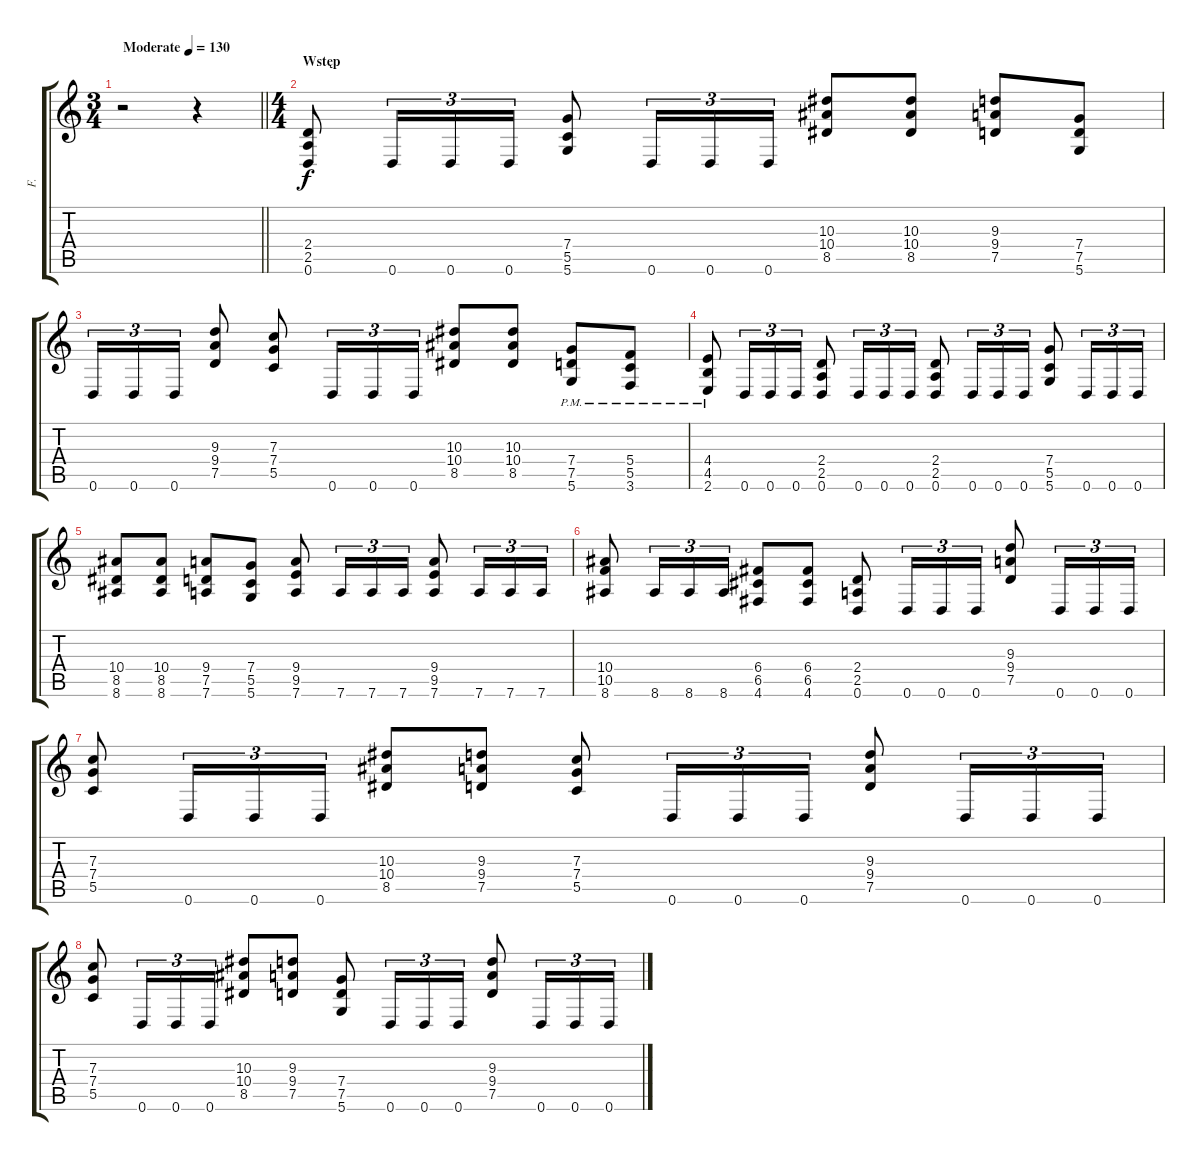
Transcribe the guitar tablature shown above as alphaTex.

\track ("F." "F.") {instrument distortionguitar}
\staff {score tabs}
\tuning (D4 A3 F3 C3 G2 D2) {hide}
\ts (3 4)
\tempo (130 "Moderate")
\clef g2
\barLineRight lightlight
\ks c
r.2{dy f instrument distortionguitar} r.4 |
\ts (4 4)
\section ("" "Wstęp")
(2.4 2.5 0.6).8 0.6.16{tu (3 2)} 0.6.16{tu (3 2)} 0.6.16{tu (3 2)} (7.4 5.5 5.6).8 0.6.16{tu (3 2)} 0.6.16{tu (3 2)} 0.6.16{tu (3 2)} (10.3 10.4 8.5).8 (10.3 10.4 8.5).8 (9.3 9.4 7.5).8 (7.4 7.5 5.6).8 |
0.6.16{tu (3 2)} 0.6.16{tu (3 2)} 0.6.16{tu (3 2)} (9.3 9.4 7.5).8 (7.3 7.4 5.5).8 0.6.16{tu (3 2)} 0.6.16{tu (3 2)} 0.6.16{tu (3 2)} (10.3 10.4 8.5).8 (10.3 10.4 8.5).8 (7.4{pm} 7.5{pm} 5.6{pm}).8 (5.4{pm} 5.5{pm} 3.6{pm}).8 |
(4.4{pm} 4.5{pm} 2.6{pm}).8 0.6.16{tu (3 2)} 0.6.16{tu (3 2)} 0.6.16{tu (3 2)} (2.4 2.5 0.6).8 0.6.16{tu (3 2)} 0.6.16{tu (3 2)} 0.6.16{tu (3 2)} (2.4 2.5 0.6).8 0.6.16{tu (3 2)} 0.6.16{tu (3 2)} 0.6.16{tu (3 2)} (7.4 5.5 5.6).8 0.6.16{tu (3 2)} 0.6.16{tu (3 2)} 0.6.16{tu (3 2)} |
(10.4 8.5 8.6).8 (10.4 8.5 8.6).8 (9.4 7.5 7.6).8 (7.4 5.5 5.6).8 (9.4 9.5 7.6).8 7.6.16{tu (3 2)} 7.6.16{tu (3 2)} 7.6.16{tu (3 2)} (9.4 9.5 7.6).8 7.6.16{tu (3 2)} 7.6.16{tu (3 2)} 7.6.16{tu (3 2)} |
(10.4 10.5 8.6).8 8.6.16{tu (3 2)} 8.6.16{tu (3 2)} 8.6.16{tu (3 2)} (6.4 6.5 4.6).8 (6.4 6.5 4.6).8 (2.4 2.5 0.6).8 0.6.16{tu (3 2)} 0.6.16{tu (3 2)} 0.6.16{tu (3 2)} (9.3 9.4 7.5).8 0.6.16{tu (3 2)} 0.6.16{tu (3 2)} 0.6.16{tu (3 2)} |
(7.3 7.4 5.5).8 0.6.16{tu (3 2)} 0.6.16{tu (3 2)} 0.6.16{tu (3 2)} (10.3 10.4 8.5).8 (9.3 9.4 7.5).8 (7.3 7.4 5.5).8 0.6.16{tu (3 2)} 0.6.16{tu (3 2)} 0.6.16{tu (3 2)} (9.3 9.4 7.5).8 0.6.16{tu (3 2)} 0.6.16{tu (3 2)} 0.6.16{tu (3 2)} |
(7.3 7.4 5.5).8 0.6.16{tu (3 2)} 0.6.16{tu (3 2)} 0.6.16{tu (3 2)} (10.3 10.4 8.5).8 (9.3 9.4 7.5).8 (7.4 7.5 5.6).8 0.6.16{tu (3 2)} 0.6.16{tu (3 2)} 0.6.16{tu (3 2)} (9.3 9.4 7.5).8 0.6.16{tu (3 2)} 0.6.16{tu (3 2)} 0.6.16{tu (3 2)}
